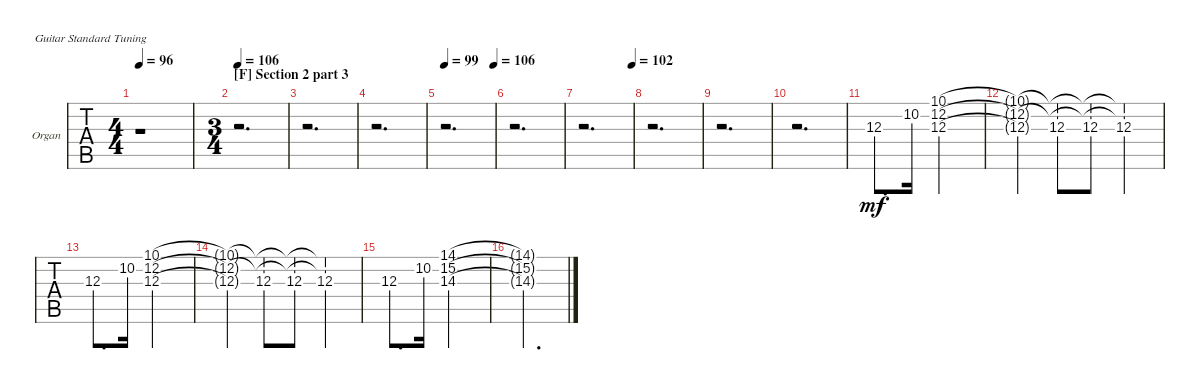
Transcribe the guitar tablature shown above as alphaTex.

\defaultSystemsLayout 4
\bracketExtendMode nobrackets
\firstSystemTrackNameOrientation horizontal
\otherSystemsTrackNameOrientation horizontal
\track ("Organ" "Organ") {instrument drawbarorgan}
\staff {tabs}
\tuning (E4 B3 G3 D3 A2 E2)
\ts (4 4)
\tempo 96
\clef g2
\ks c
r.1{dy f} |
\ts (3 4)
\beaming (8 2 2 2)
\section ("F" "Section 2 part 3")
\tempo 106
r.2{d} |
r.2{d} |
r.2{d} |
\tempo 99
\tempo (106 0.99375)
r.2{d} |
r.2{d} |
\tempo (102 0.99375)
r.2{d} |
r.2{d} |
r.2{d} |
r.2{d} |
12.3.8{d dy mf} 10.2.16 (12.3 12.2 10.1).2 |
(10.1{t} 12.2{t} 12.3{t}).4 (12.3 12.2{t} 10.1{t}).8 (12.3 10.1{t} 12.2{t}).8 (12.3 10.1{t} 12.2{t}).4 |
12.3.8{d} 10.2.16 (12.3 12.2 10.1).2 |
(10.1{t} 12.2{t} 12.3{t}).4 (12.3 12.2{t} 10.1{t}).8 (12.3 10.1{t} 12.2{t}).8 (12.3 10.1{t} 12.2{t}).4 |
12.3.8{d} 10.2.16 (14.1{acc #} 15.2 14.3).2 |
(14.1{t acc #} 15.2{t} 14.3{t}).2{d}
